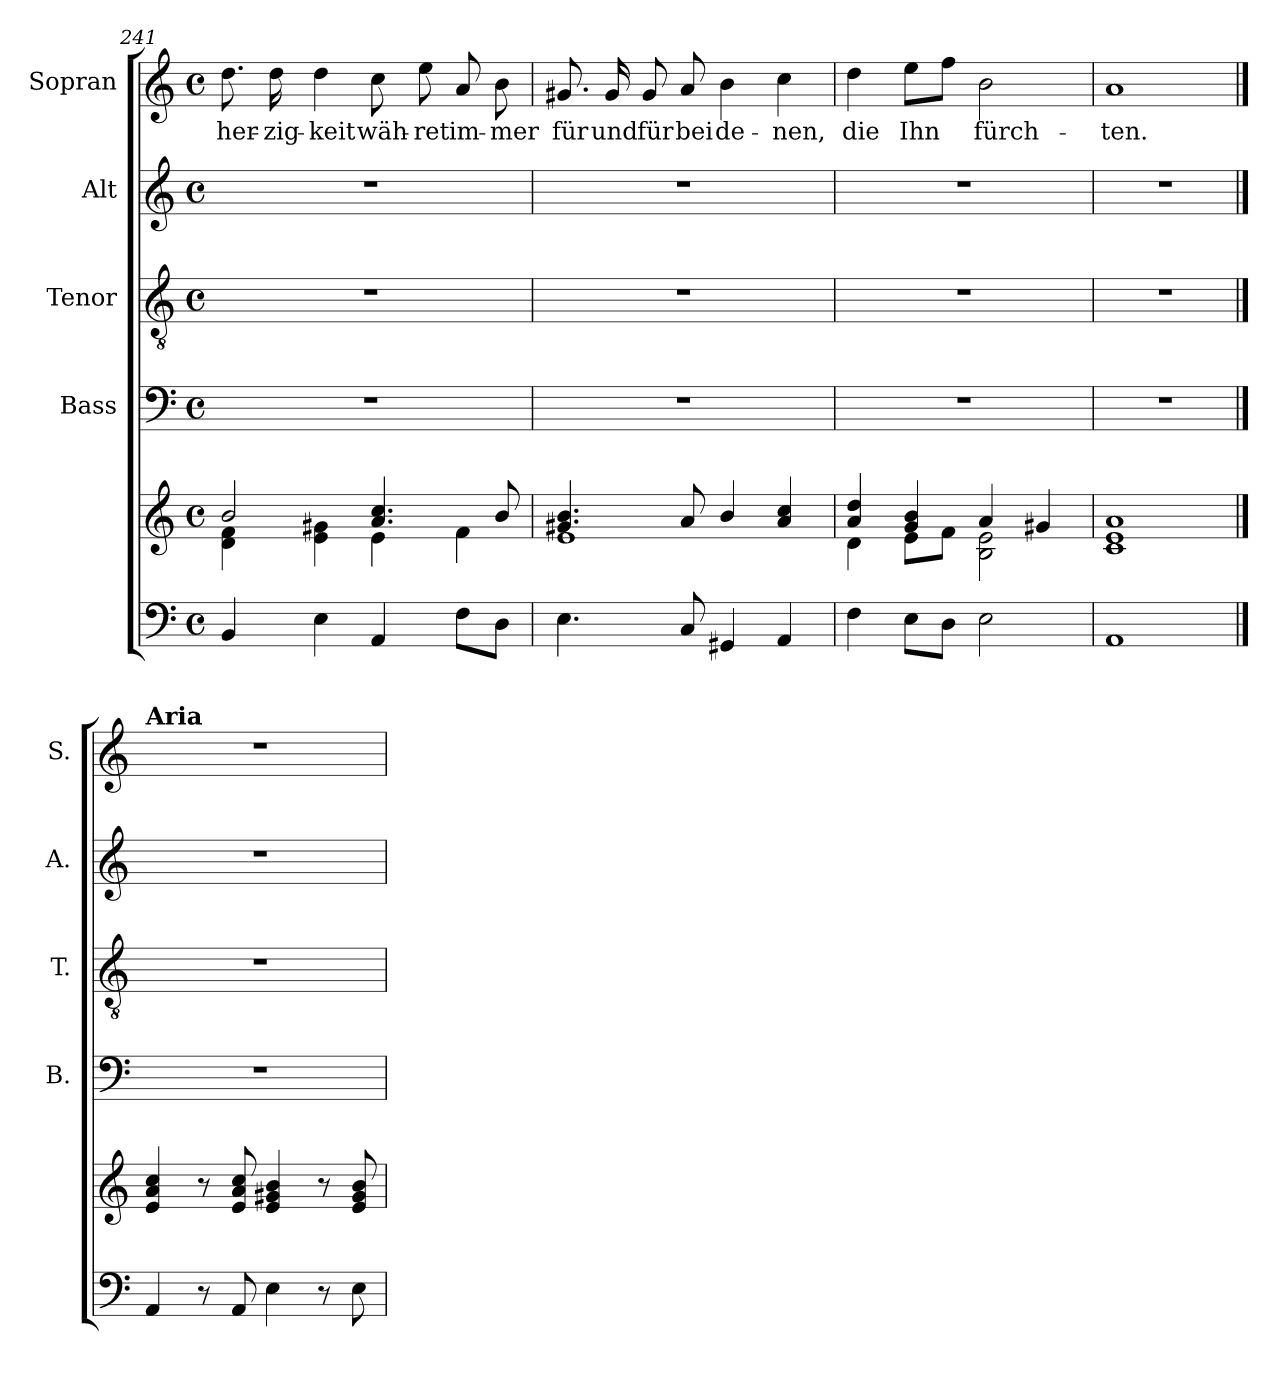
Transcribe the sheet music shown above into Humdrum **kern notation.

**kern	**kern	**kern	**kern	**kern	**kern	**text
*part5	*part5	*part4	*part3	*part2	*part1	*part1
*staff6	*staff5	*staff4	*staff3	*staff2	*staff1	*staff1
*	*	*I"Bass	*I"Tenor	*I"Alt	*I"Sopran	*
*	*	*I'B.	*I'T.	*I'A.	*I'S.	*
*clefF4	*clefG2	*clefF4	*clefGv2	*clefG2	*clefG2	*
*k[]	*k[]	*k[]	*k[]	*k[]	*k[]	*
*C:	*C:	*C:	*C:	*C:	*C:	*
*M4/4	*M4/4	*M4/4	*M4/4	*M4/4	*M4/4	*
*met(c)	*met(c)	*met(c)	*met(c)	*met(c)	*met(c)	*
=241	=241	=241	=241	=241	=241	=241
*	*^	*	*	*	*	*
!	!	!	!	!	!	!	!LO:LY:b
4BB/	2b/	4d\ 4f\	1r	1r	1r	8.dd\	-her-
!	!	!	!	!	!	!	!LO:LY:b
.	.	.	.	.	.	16dd\	-zig-
!	!	!	!	!	!	!	!LO:LY:b
4E\	.	4e\ 4g#X\	.	.	.	4dd\	-keit
!	!	!	!	!	!	!	!LO:LY:b
4AA/	4.a/ 4.cc/	4e\	.	.	.	8cc\	wäh-
!	!	!	!	!	!	!	!LO:LY:b
.	.	.	.	.	.	8ee\	-ret
!	!	!	!	!	!	!	!LO:LY:b
8F\L	.	4f\	.	.	.	8a/	im-
!	!	!	!	!	!	!	!LO:LY:b
8D\J	8b/	.	.	.	.	8b\	-mer
=242	=242	=242	=242	=242	=242	=242	=242
!	!	!	!	!	!	!	!LO:LY:b
4.E\	4.g#X/ 4.b/	1e	1r	1r	1r	8.g#X/	für
!	!	!	!	!	!	!	!LO:LY:b
.	.	.	.	.	.	16g#/	und
!	!	!	!	!	!	!	!LO:LY:b
.	.	.	.	.	.	8g#/	für
!	!	!	!	!	!	!	!LO:LY:b
8C/	8a/	.	.	.	.	8a/	bei
!	!	!	!	!	!	!	!LO:LY:b
4GG#X/	4b/	.	.	.	.	4b\	de-
!	!	!	!	!	!	!	!LO:LY:b
4AA/	4a/ 4cc/	.	.	.	.	4cc\	-nen,
=243	=243	=243	=243	=243	=243	=243	=243
!	!	!	!	!	!	!	!LO:LY:b
4F\	4a/ 4dd/	4d\	1r	1r	1r	4dd\	die
!	!	!	!	!	!	!	!LO:LY:b
8E\L	4g/ 4b/	8e\L	.	.	.	8ee\L	Ihn
8D\J	.	8f\J	.	.	.	8ff\J	.
!	!	!	!	!	!	!	!LO:LY:b
2E\	4a/	2B\ 2e\	.	.	.	2b\	fürch-
.	4g#X/	.	.	.	.	.	.
*	*v	*v	*	*	*	*	*
=244	=244	=244	=244	=244	=244	=244
!	!	!	!	!	!	!LO:LY:b
1AA	1c 1e 1a	1r	1r	1r	1a	-ten.
!!LO:PB:g=z
==245	==245	==245	==245	==245	==245	==245
!	!	!	!	!	!LO:TX:a:B:t=Aria	!
4AA/	4e/ 4a/ 4cc/	1r	1r	1r	1r	.
8r	8r	.	.	.	.	.
8AA/	8e/ 8a/ 8cc/	.	.	.	.	.
4E\	4e/ 4g#X/ 4b/	.	.	.	.	.
8r	8r	.	.	.	.	.
8E\	8e/ 8g#/ 8b/	.	.	.	.	.
=	=	=	=	=	=	=
*-	*-	*-	*-	*-	*-	*-
